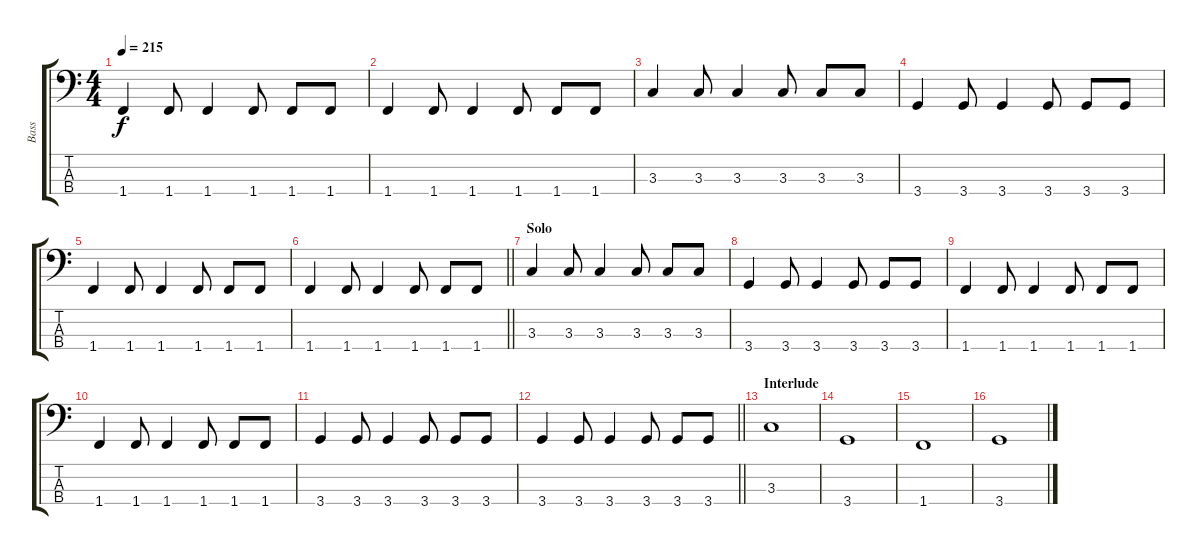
\track ("Bass" "Bass") {instrument electricbasspick}
\staff {score tabs}
\tuning (G2 D2 A1 E1) {hide}
\ts (4 4)
\tempo 215
\clef f4
\ks c
1.4.4{dy f} 1.4.8 1.4.4 1.4.8 1.4.8 1.4.8 |
1.4.4 1.4.8 1.4.4 1.4.8 1.4.8 1.4.8 |
3.3.4 3.3.8 3.3.4 3.3.8 3.3.8 3.3.8 |
3.4.4 3.4.8 3.4.4 3.4.8 3.4.8 3.4.8 |
1.4.4 1.4.8 1.4.4 1.4.8 1.4.8 1.4.8 |
\barLineRight lightlight
1.4.4 1.4.8 1.4.4 1.4.8 1.4.8 1.4.8 |
\section ("" "Solo")
3.3.4 3.3.8 3.3.4 3.3.8 3.3.8 3.3.8 |
3.4.4 3.4.8 3.4.4 3.4.8 3.4.8 3.4.8 |
1.4.4 1.4.8 1.4.4 1.4.8 1.4.8 1.4.8 |
1.4.4 1.4.8 1.4.4 1.4.8 1.4.8 1.4.8 |
3.4.4 3.4.8 3.4.4 3.4.8 3.4.8 3.4.8 |
\barLineRight lightlight
3.4.4 3.4.8 3.4.4 3.4.8 3.4.8 3.4.8 |
\section ("" "Interlude")
3.3.1 |
3.4.1 |
1.4.1 |
3.4.1
